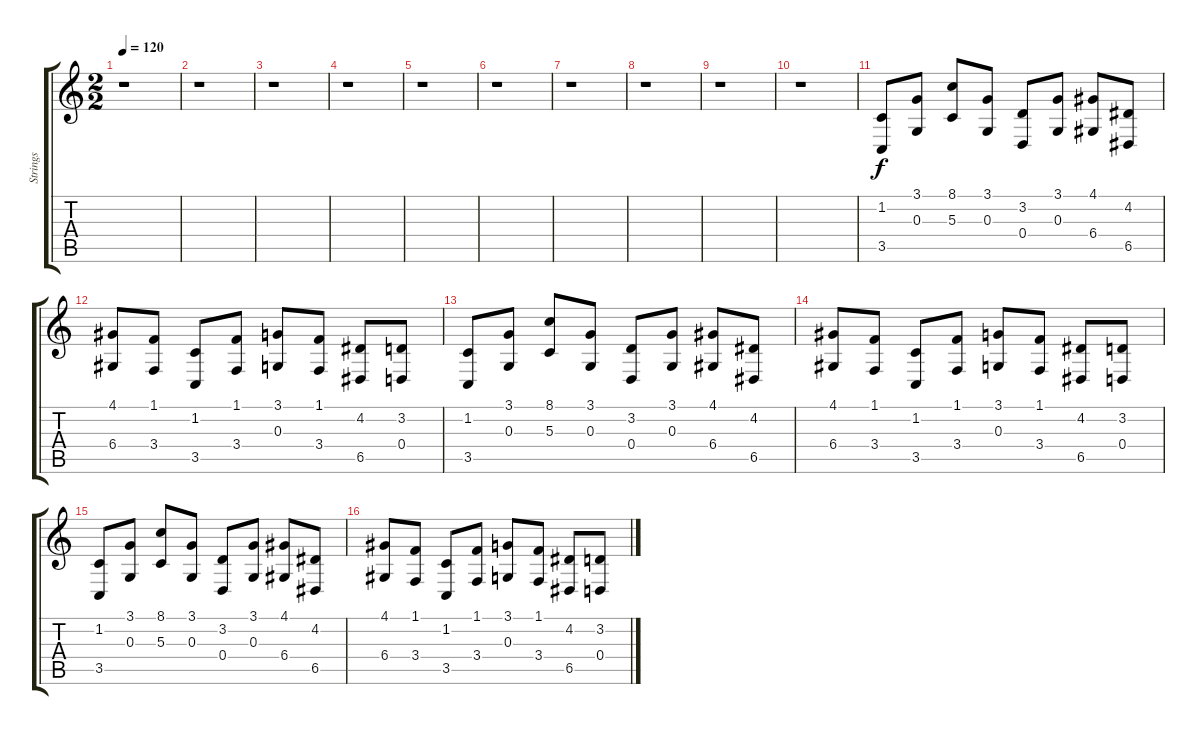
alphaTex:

\track ("Strings" "Strings") {instrument tremolostrings}
\staff {score tabs}
\tuning (E4 B3 G3 D3 A2 E2) {hide}
\ts (2 2)
\tempo 120
\clef g2
\ks c
r.1{dy f} |
r.1 |
r.1 |
r.1 |
r.1 |
r.1 |
r.1 |
r.1 |
r.1 |
r.1 |
(1.2 3.5).8{volume 8 instrument pizzicatostrings} (3.1 0.3).8 (8.1 5.3).8 (3.1 0.3).8 (3.2 0.4).8 (3.1 0.3).8 (4.1 6.4).8 (4.2 6.5).8 |
(4.1 6.4).8 (1.1 3.4).8 (1.2 3.5).8 (1.1 3.4).8 (3.1 0.3).8 (1.1 3.4).8 (4.2 6.5).8 (3.2 0.4).8 |
(1.2 3.5).8 (3.1 0.3).8 (8.1 5.3).8 (3.1 0.3).8 (3.2 0.4).8 (3.1 0.3).8 (4.1 6.4).8 (4.2 6.5).8 |
(4.1 6.4).8 (1.1 3.4).8 (1.2 3.5).8 (1.1 3.4).8 (3.1 0.3).8 (1.1 3.4).8 (4.2 6.5).8 (3.2 0.4).8 |
(1.2 3.5).8 (3.1 0.3).8 (8.1 5.3).8 (3.1 0.3).8 (3.2 0.4).8 (3.1 0.3).8 (4.1 6.4).8 (4.2 6.5).8 |
(4.1 6.4).8 (1.1 3.4).8 (1.2 3.5).8 (1.1 3.4).8 (3.1 0.3).8 (1.1 3.4).8 (4.2 6.5).8 (3.2 0.4).8
